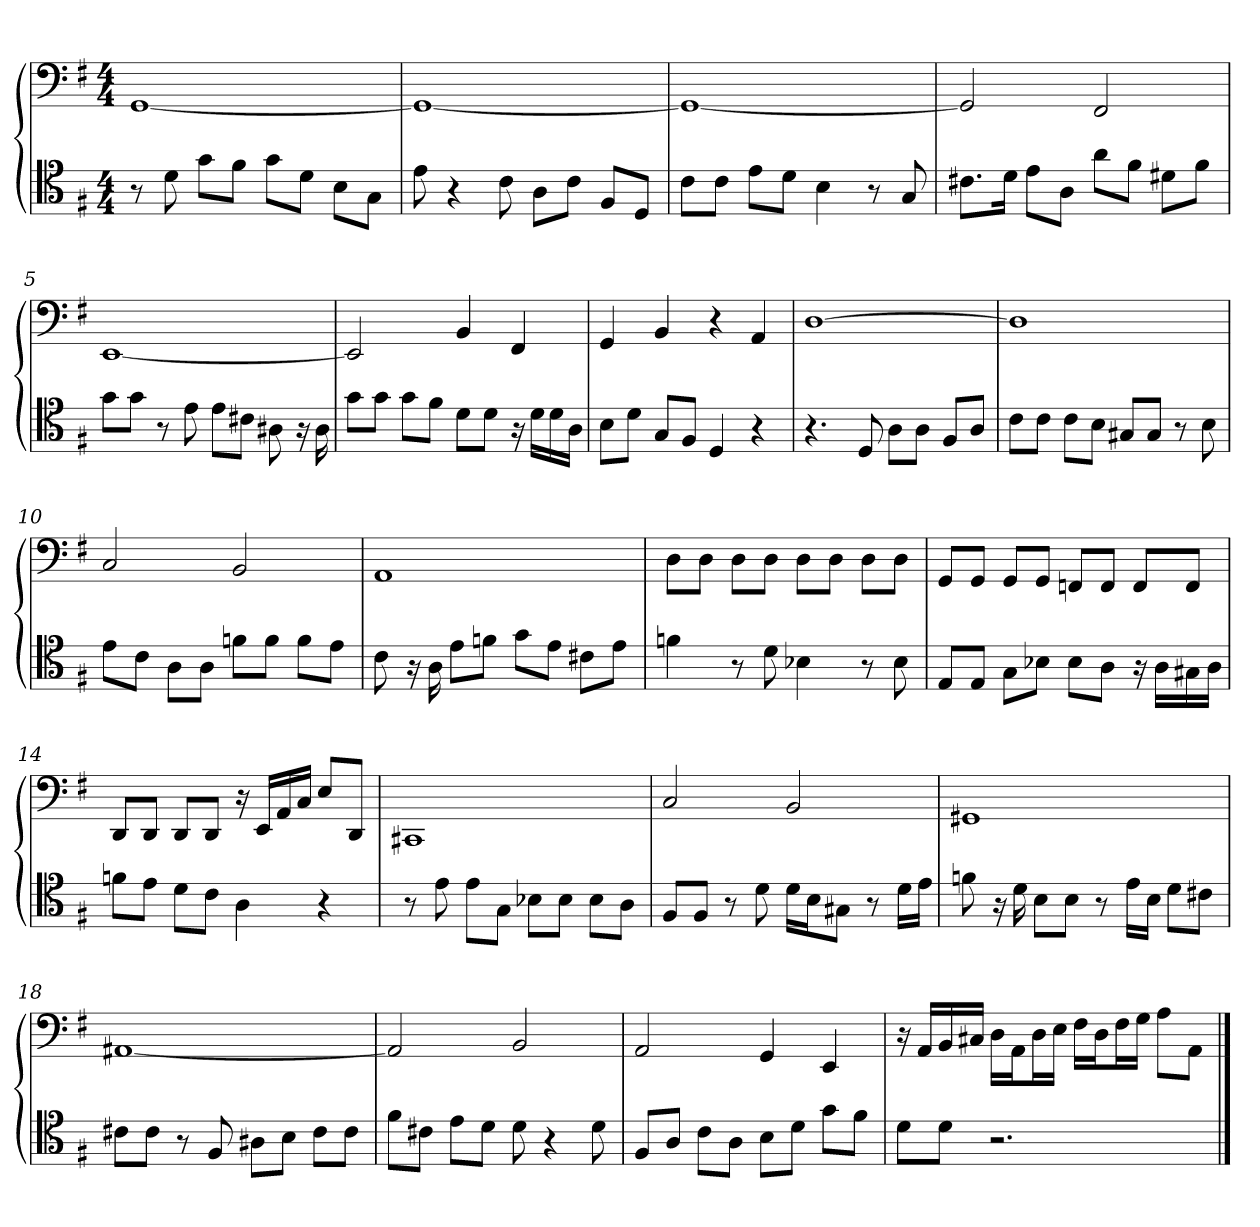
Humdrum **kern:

**kern	**kern
*part1	*part1
*staff2	*staff1
*clefC4	*clefF4
*k[f#]	*k[f#]
*G:	*G:
*M4/4	*M4/4
=1	=1
8r	[1GG
8d	.
8g\L	.
8f#\J	.
8g\L	.
8d\J	.
8B\L	.
8G\J	.
=2	=2
8e	1GG_
4r	.
8c	.
8A\L	.
8c\J	.
8F#/L	.
8D/J	.
=3	=3
8c\L	1GG_
8c\J	.
8e\L	.
8d\J	.
4B	.
8r	.
8G	.
=4	=4
8.c#X\L	2GG]
16d\Jk	.
8e\L	.
8A\J	.
8a\L	2FF#
8f#\J	.
8d#X\L	.
8f#\J	.
=5	=5
8g\L	[1EE
8g\J	.
8r	.
8e	.
8e\L	.
8c#X\J	.
8A#X	.
16r	.
16A#	.
=6	=6
8g\L	2EE]
8g\J	.
8g\L	.
8f#\J	.
8d\L	4BB
8d\J	.
16r	4FF#
16d\LL	.
16d\	.
16A\JJ	.
=7	=7
8B\L	4GG
8d\J	.
8G/L	4BB
8F#/J	.
4D	4r
4r	4AA
=8	=8
4.r	[1D
8D	.
8A\L	.
8A\J	.
8F#/L	.
8A/J	.
=9	=9
8c\L	1D]
8c\J	.
8c\L	.
8B\J	.
8G#X/L	.
8G#/J	.
8r	.
8B	.
=10	=10
8e\L	2C
8c\J	.
8A\L	.
8A\J	.
8fn\L	2BB
8f\J	.
8f\L	.
8e\J	.
=11	=11
8c	1AA
16r	.
16A	.
8e\L	.
8fn\J	.
8g\L	.
8e\J	.
8c#X\L	.
8e\J	.
=12	=12
4fn	8D\L
.	8D\J
8r	8D\L
8d	8D\J
4B-X	8D\L
.	8D\J
8r	8D\L
8B-	8D\J
=13	=13
8E/L	8GG/L
8E/J	8GG/J
8G\L	8GG/L
8B-X\J	8GG/J
8B-\L	8FFn/L
8A\J	8FF/J
16r	8FF/L
16A\LL	.
16G#X\	8FF/J
16A\JJ	.
=14	=14
8fn\L	8DD/L
8e\J	8DD/J
8d\L	8DD/L
8c\J	8DD/J
4A	16r
.	16EE/LL
.	16AA/
.	16C/JJ
4r	8E/L
.	8DD/J
=15	=15
8r	1CC#X
8e	.
8e\L	.
8G\J	.
8B-X\L	.
8B-\J	.
8B-\L	.
8A\J	.
=16	=16
8F#/L	2C
8F#/J	.
8r	.
8d	.
16d\LL	2BB
16B\J	.
8G#X\J	.
8r	.
16d\LL	.
16e\JJ	.
=17	=17
8fn	1GG#X
16r	.
16d	.
8B\L	.
8B\J	.
8r	.
16e\LL	.
16B\JJ	.
8d\L	.
8c#X\J	.
=18	=18
8c#X\L	[1AA#X
8c#\J	.
8r	.
8F#	.
8A#X\L	.
8B\J	.
8c#\L	.
8c#\J	.
=19	=19
8f#\L	2AA#]
8c#X\J	.
8e\L	.
8d\J	.
8d	2BB
4r	.
8d	.
=20	=20
8F#/L	2AA
8A/J	.
8c\L	.
8A\J	.
8B\L	4GG
8d\J	.
8g\L	4EE
8f#\J	.
=21	=21
8d\L	16r
.	16AA/LL
8d\J	16BB/
.	16C#X/JJ
2.r	16D\LL
.	16AA\J
.	16D\L
.	16E\JJ
.	16F#\LL
.	16D\J
.	16F#\L
.	16G\JJ
.	8A\L
.	8AA\J
==	==
*-	*-
